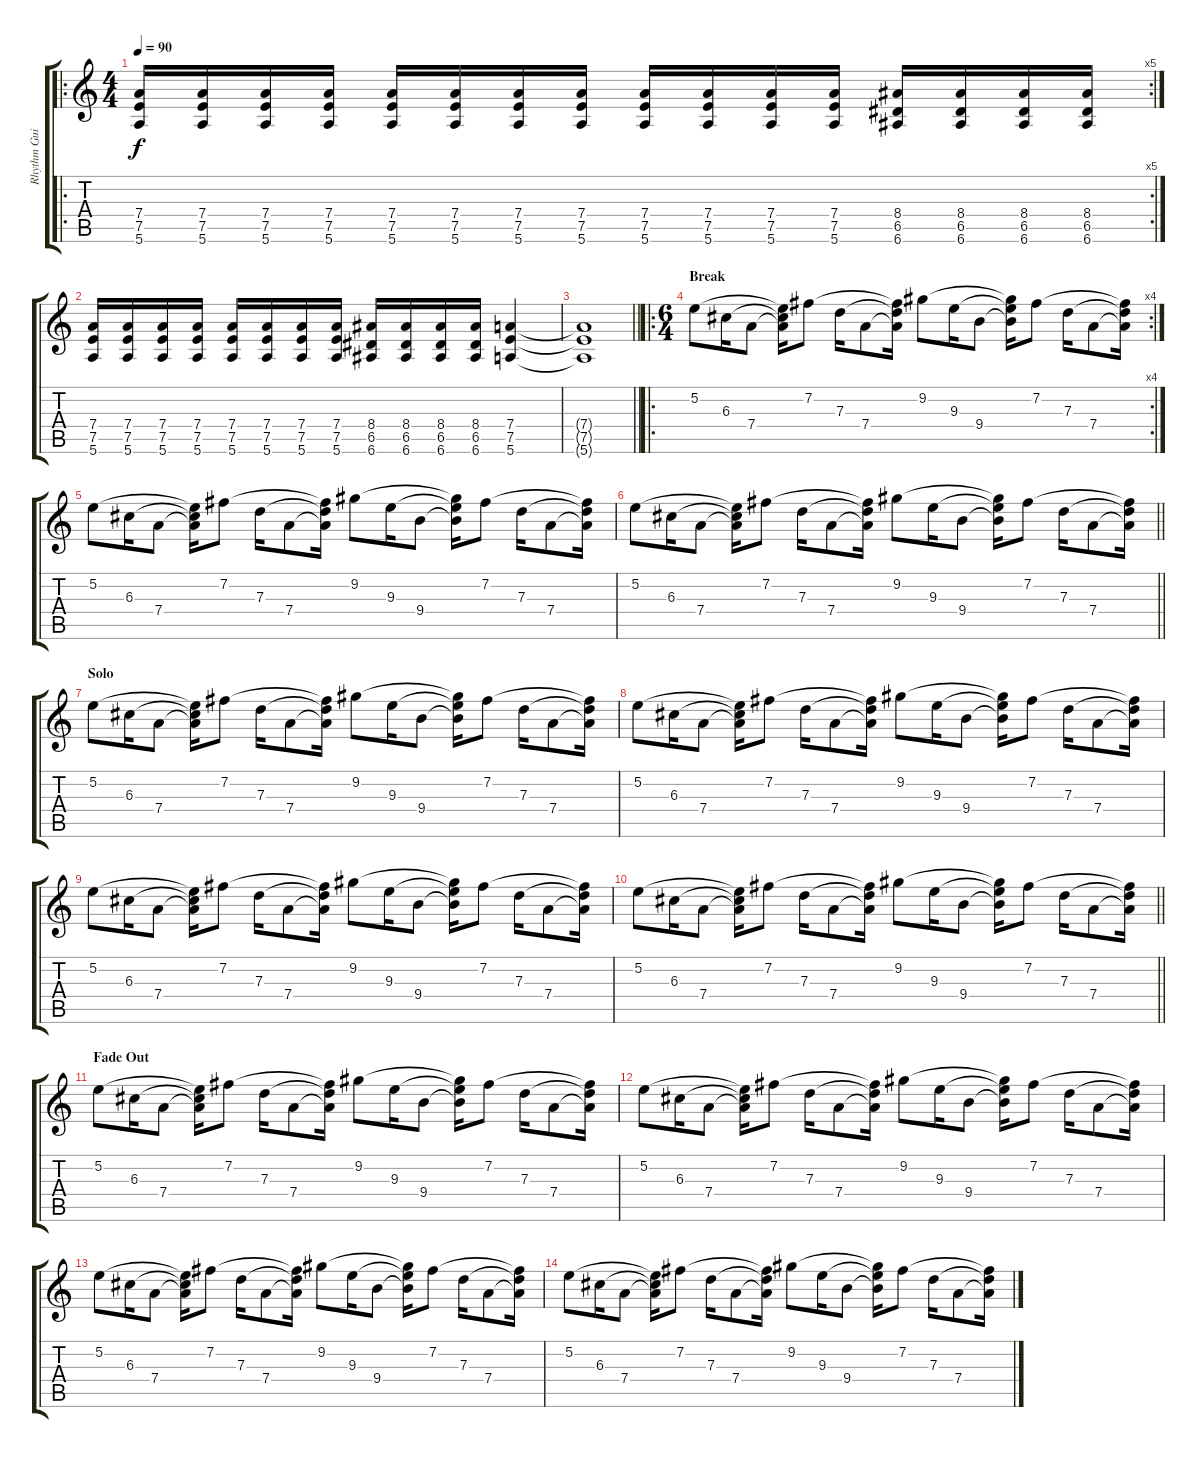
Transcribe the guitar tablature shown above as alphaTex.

\track ("Rhythm Guitar" "Rhythm Gui") {instrument overdrivenguitar}
\staff {score tabs}
\tuning (E4 B3 G3 D3 A2 E2) {hide}
\ro
\rc 5
\ts (4 4)
\tempo 90
\clef g2
\ks c
(7.4 7.5 5.6).16{dy f} (7.4 7.5 5.6).16 (7.4 7.5 5.6).16 (7.4 7.5 5.6).16 (7.4 7.5 5.6).16 (7.4 7.5 5.6).16 (7.4 7.5 5.6).16 (7.4 7.5 5.6).16 (7.4 7.5 5.6).16 (7.4 7.5 5.6).16 (7.4 7.5 5.6).16 (7.4 7.5 5.6).16 (8.4 6.5 6.6).16 (8.4 6.5 6.6).16 (8.4 6.5 6.6).16 (8.4 6.5 6.6).16 |
(7.4 7.5 5.6).16 (7.4 7.5 5.6).16 (7.4 7.5 5.6).16 (7.4 7.5 5.6).16 (7.4 7.5 5.6).16 (7.4 7.5 5.6).16 (7.4 7.5 5.6).16 (7.4 7.5 5.6).16 (8.4 6.5 6.6).16 (8.4 6.5 6.6).16 (8.4 6.5 6.6).16 (8.4 6.5 6.6).16 (7.4 7.5 5.6).4 |
\barLineRight lightlight
(7.4{t} 7.5{t} 5.6{t}).1 |
\ro
\rc 4
\ts (6 4)
\section ("" "Break")
5.2.8 6.3.16 7.4.8 (5.2{t} 6.3{t} 7.4{t}).16 7.2.8 7.3.16 7.4.8 (7.2{t} 7.3{t} 7.4{t}).16 9.2.8 9.3.16 9.4.8 (9.2{t} 9.3{t} 9.4{t}).16 7.2.8 7.3.16 7.4.8 (7.2{t} 7.3{t} 7.4{t}).16 |
5.2.8 6.3.16 7.4.8 (5.2{t} 6.3{t} 7.4{t}).16 7.2.8 7.3.16 7.4.8 (7.2{t} 7.3{t} 7.4{t}).16 9.2.8 9.3.16 9.4.8 (9.2{t} 9.3{t} 9.4{t}).16 7.2.8 7.3.16 7.4.8 (7.2{t} 7.3{t} 7.4{t}).16 |
\barLineRight lightlight
5.2.8 6.3.16 7.4.8 (5.2{t} 6.3{t} 7.4{t}).16 7.2.8 7.3.16 7.4.8 (7.2{t} 7.3{t} 7.4{t}).16 9.2.8 9.3.16 9.4.8 (9.2{t} 9.3{t} 9.4{t}).16 7.2.8 7.3.16 7.4.8 (7.2{t} 7.3{t} 7.4{t}).16 |
\section ("" "Solo")
5.2.8 6.3.16 7.4.8 (5.2{t} 6.3{t} 7.4{t}).16 7.2.8 7.3.16 7.4.8 (7.2{t} 7.3{t} 7.4{t}).16 9.2.8 9.3.16 9.4.8 (9.2{t} 9.3{t} 9.4{t}).16 7.2.8 7.3.16 7.4.8 (7.2{t} 7.3{t} 7.4{t}).16 |
5.2.8 6.3.16 7.4.8 (5.2{t} 6.3{t} 7.4{t}).16 7.2.8 7.3.16 7.4.8 (7.2{t} 7.3{t} 7.4{t}).16 9.2.8 9.3.16 9.4.8 (9.2{t} 9.3{t} 9.4{t}).16 7.2.8 7.3.16 7.4.8 (7.2{t} 7.3{t} 7.4{t}).16 |
5.2.8 6.3.16 7.4.8 (5.2{t} 6.3{t} 7.4{t}).16 7.2.8 7.3.16 7.4.8 (7.2{t} 7.3{t} 7.4{t}).16 9.2.8 9.3.16 9.4.8 (9.2{t} 9.3{t} 9.4{t}).16 7.2.8 7.3.16 7.4.8 (7.2{t} 7.3{t} 7.4{t}).16 |
\barLineRight lightlight
5.2.8 6.3.16 7.4.8 (5.2{t} 6.3{t} 7.4{t}).16 7.2.8 7.3.16 7.4.8 (7.2{t} 7.3{t} 7.4{t}).16 9.2.8 9.3.16 9.4.8 (9.2{t} 9.3{t} 9.4{t}).16 7.2.8 7.3.16 7.4.8 (7.2{t} 7.3{t} 7.4{t}).16 |
\section ("" "Fade Out")
5.2.8{volume 2} 6.3.16 7.4.8 (5.2{t} 6.3{t} 7.4{t}).16 7.2.8 7.3.16 7.4.8 (7.2{t} 7.3{t} 7.4{t}).16 9.2.8 9.3.16 9.4.8 (9.2{t} 9.3{t} 9.4{t}).16 7.2.8 7.3.16 7.4.8 (7.2{t} 7.3{t} 7.4{t}).16 |
5.2.8 6.3.16 7.4.8 (5.2{t} 6.3{t} 7.4{t}).16 7.2.8 7.3.16 7.4.8 (7.2{t} 7.3{t} 7.4{t}).16 9.2.8 9.3.16 9.4.8 (9.2{t} 9.3{t} 9.4{t}).16 7.2.8 7.3.16 7.4.8 (7.2{t} 7.3{t} 7.4{t}).16 |
5.2.8 6.3.16 7.4.8 (5.2{t} 6.3{t} 7.4{t}).16 7.2.8 7.3.16 7.4.8 (7.2{t} 7.3{t} 7.4{t}).16 9.2.8 9.3.16 9.4.8 (9.2{t} 9.3{t} 9.4{t}).16 7.2.8 7.3.16 7.4.8 (7.2{t} 7.3{t} 7.4{t}).16 |
5.2.8{volume 0} 6.3.16 7.4.8 (5.2{t} 6.3{t} 7.4{t}).16 7.2.8 7.3.16 7.4.8 (7.2{t} 7.3{t} 7.4{t}).16 9.2.8 9.3.16 9.4.8 (9.2{t} 9.3{t} 9.4{t}).16 7.2.8 7.3.16 7.4.8 (7.2{t} 7.3{t} 7.4{t}).16
